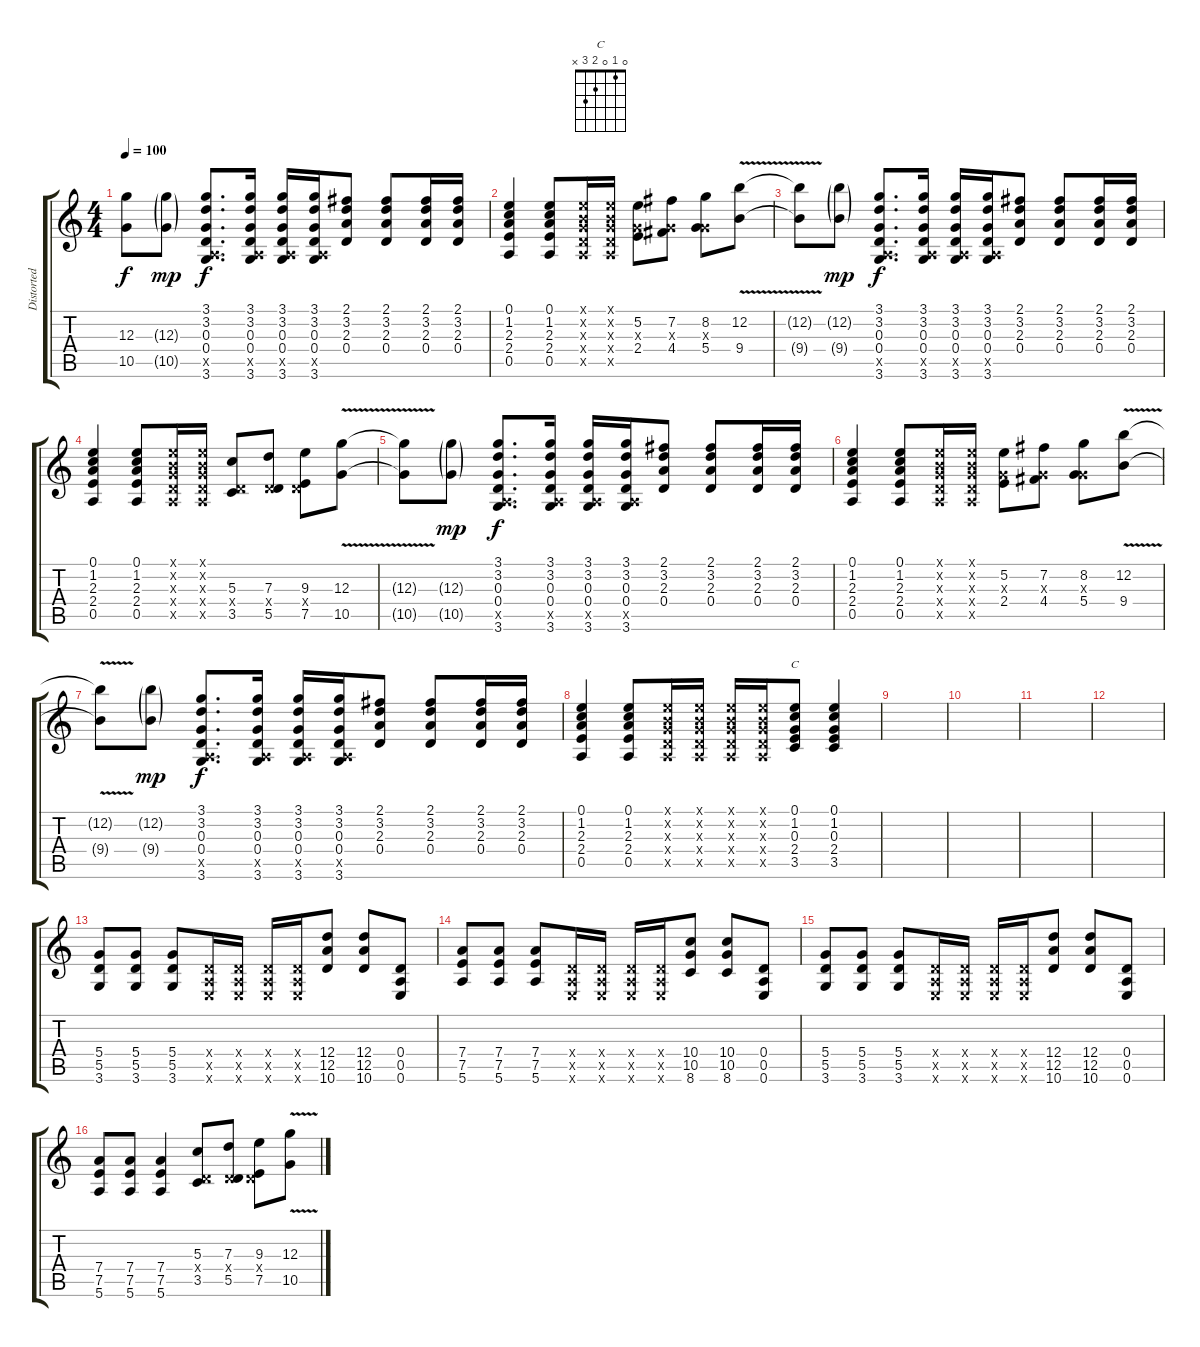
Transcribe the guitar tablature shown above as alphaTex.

\track ("Distorted Guitar" "Distorted ") {instrument distortionguitar}
\staff {score tabs}
\tuning (E4 B3 G3 D3 A2 E2) {hide}
\chord ("C" 0 1 0 2 3 x)
\ts (4 4)
\tempo 100
\clef g2
\ks c
(12.3{t} 10.5{t}).8{dy f} (12.3{g} 10.5{g}).8{dy mp} (3.1 3.2 0.3 0.4 0.5{x} 3.6).8{d dy f} (3.1 3.2 0.3 0.4 0.5{x} 3.6).16 (3.1 3.2 0.3 0.4 0.5{x} 3.6).16 (3.1 3.2 0.3 0.4 0.5{x} 3.6).16 (2.1 3.2 2.3 0.4).8 (2.1 3.2 2.3 0.4).8 (2.1 3.2 2.3 0.4).16 (2.1 3.2 2.3 0.4).16 |
(0.1 1.2 2.3 2.4 0.5).4 (0.1 1.2 2.3 2.4 0.5).8 (0.1{x} 0.2{x} 0.3{x} 0.4{x} 0.5{x}).16 (0.1{x} 0.2{x} 0.3{x} 0.4{x} 0.5{x}).16 (5.2 0.3{x} 2.4).8 (7.2 0.3{x} 4.4).8 (8.2 0.3{x} 5.4).8 (12.2{v} 9.4{v}).8 |
(12.2{t} 9.4{t}).8 (12.2{g} 9.4{g}).8{dy mp} (3.1 3.2 0.3 0.4 0.5{x} 3.6).8{d dy f} (3.1 3.2 0.3 0.4 0.5{x} 3.6).16 (3.1 3.2 0.3 0.4 0.5{x} 3.6).16 (3.1 3.2 0.3 0.4 0.5{x} 3.6).16 (2.1 3.2 2.3 0.4).8 (2.1 3.2 2.3 0.4).8 (2.1 3.2 2.3 0.4).16 (2.1 3.2 2.3 0.4).16 |
(0.1 1.2 2.3 2.4 0.5).4 (0.1 1.2 2.3 2.4 0.5).8 (0.1{x} 0.2{x} 0.3{x} 0.4{x} 0.5{x}).16 (0.1{x} 0.2{x} 0.3{x} 0.4{x} 0.5{x}).16 (5.3 0.4{x} 3.5).8 (7.3 0.4{x} 5.5).8 (9.3 0.4{x} 7.5).8 (12.3{v} 10.5{v}).8 |
(12.3{t} 10.5{t}).8 (12.3{g} 10.5{g}).8{dy mp} (3.1 3.2 0.3 0.4 0.5{x} 3.6).8{d dy f} (3.1 3.2 0.3 0.4 0.5{x} 3.6).16 (3.1 3.2 0.3 0.4 0.5{x} 3.6).16 (3.1 3.2 0.3 0.4 0.5{x} 3.6).16 (2.1 3.2 2.3 0.4).8 (2.1 3.2 2.3 0.4).8 (2.1 3.2 2.3 0.4).16 (2.1 3.2 2.3 0.4).16 |
(0.1 1.2 2.3 2.4 0.5).4 (0.1 1.2 2.3 2.4 0.5).8 (0.1{x} 0.2{x} 0.3{x} 0.4{x} 0.5{x}).16 (0.1{x} 0.2{x} 0.3{x} 0.4{x} 0.5{x}).16 (5.2 0.3{x} 2.4).8 (7.2 0.3{x} 4.4).8 (8.2 0.3{x} 5.4).8 (12.2{v} 9.4{v}).8 |
(12.2{t} 9.4{t}).8 (12.2{g} 9.4{g}).8{dy mp} (3.1 3.2 0.3 0.4 0.5{x} 3.6).8{d dy f} (3.1 3.2 0.3 0.4 0.5{x} 3.6).16 (3.1 3.2 0.3 0.4 0.5{x} 3.6).16 (3.1 3.2 0.3 0.4 0.5{x} 3.6).16 (2.1 3.2 2.3 0.4).8 (2.1 3.2 2.3 0.4).8 (2.1 3.2 2.3 0.4).16 (2.1 3.2 2.3 0.4).16 |
(0.1 1.2 2.3 2.4 0.5).4 (0.1 1.2 2.3 2.4 0.5).8 (0.1{x} 0.2{x} 0.3{x} 0.4{x} 0.5{x}).16 (0.1{x} 0.2{x} 0.3{x} 0.4{x} 0.5{x}).16 (0.1{x} 0.2{x} 0.3{x} 0.4{x} 0.5{x}).16 (0.1{x} 0.2{x} 0.3{x} 0.4{x} 0.5{x}).16 (0.1 1.2 0.3 2.4 3.5).8{ch "C"} (0.1 1.2 0.3 2.4 3.5).4 |
|
|
|
|
(5.4 5.5 3.6).8 (5.4 5.5 3.6).8 (5.4 5.5 3.6).8 (0.4{x} 0.5{x} 0.6{x}).16 (0.4{x} 0.5{x} 0.6{x}).16 (0.4{x} 0.5{x} 0.6{x}).16 (0.4{x} 0.5{x} 0.6{x}).16 (12.4 12.5 10.6).8 (12.4 12.5 10.6).8 (0.4 0.5 0.6).8 |
(7.4 7.5 5.6).8 (7.4 7.5 5.6).8 (7.4 7.5 5.6).8 (0.4{x} 0.5{x} 0.6{x}).16 (0.4{x} 0.5{x} 0.6{x}).16 (0.4{x} 0.5{x} 0.6{x}).16 (0.4{x} 0.5{x} 0.6{x}).16 (10.4 10.5 8.6).8 (10.4 10.5 8.6).8 (0.4 0.5 0.6).8 |
(5.4 5.5 3.6).8 (5.4 5.5 3.6).8 (5.4 5.5 3.6).8 (0.4{x} 0.5{x} 0.6{x}).16 (0.4{x} 0.5{x} 0.6{x}).16 (0.4{x} 0.5{x} 0.6{x}).16 (0.4{x} 0.5{x} 0.6{x}).16 (12.4 12.5 10.6).8 (12.4 12.5 10.6).8 (0.4 0.5 0.6).8 |
(7.4 7.5 5.6).8 (7.4 7.5 5.6).8 (7.4 7.5 5.6).4 (5.3 0.4{x} 3.5).8 (7.3 0.4{x} 5.5).8 (9.3 0.4{x} 7.5).8 (12.3{v} 10.5{v}).8
